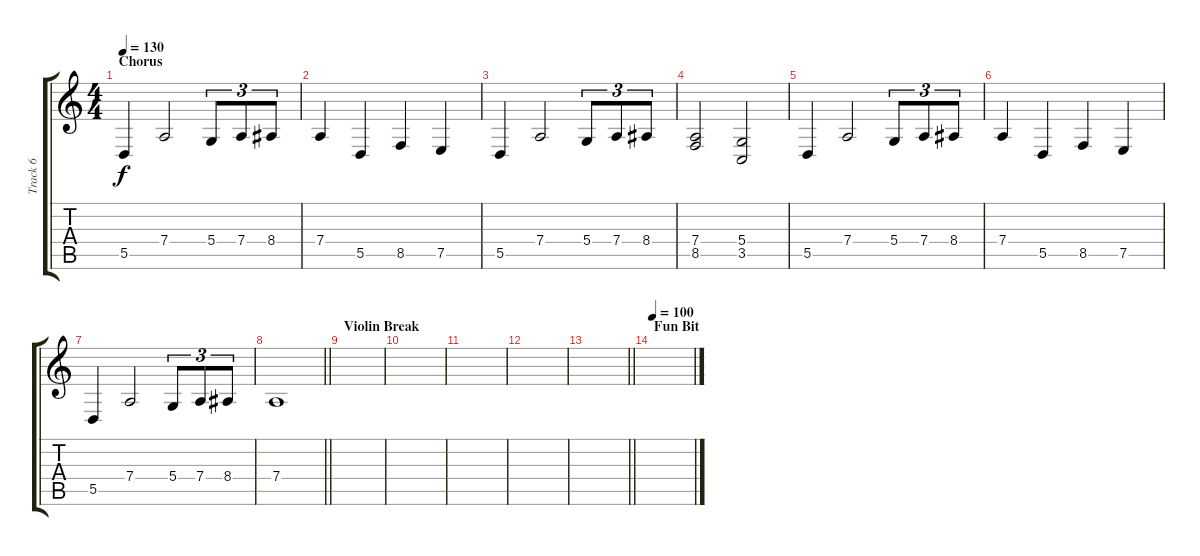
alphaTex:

\track ("Track 6" "Track 6") {instrument trumpet}
\staff {score tabs}
\tuning (E4 B3 G3 D3 A2 D2) {hide}
\ts (4 4)
\section ("" "Chorus")
\tempo 130
\clef g2
\ks c
5.5.4{dy f} 7.4.2 5.4.8{tu (3 2)} 7.4.8{tu (3 2)} 8.4.8{tu (3 2)} |
7.4.4 5.5.4 8.5.4 7.5.4 |
5.5.4 7.4.2 5.4.8{tu (3 2)} 7.4.8{tu (3 2)} 8.4.8{tu (3 2)} |
(7.4 8.5).2 (5.4 3.5).2 |
5.5.4 7.4.2 5.4.8{tu (3 2)} 7.4.8{tu (3 2)} 8.4.8{tu (3 2)} |
7.4.4 5.5.4 8.5.4 7.5.4 |
5.5.4 7.4.2 5.4.8{tu (3 2)} 7.4.8{tu (3 2)} 8.4.8{tu (3 2)} |
\barLineRight lightlight
7.4.1 |
\section ("" "Violin Break")
|
|
|
|
\barLineRight lightlight
|
\section ("" "Fun Bit ")
\tempo 100
